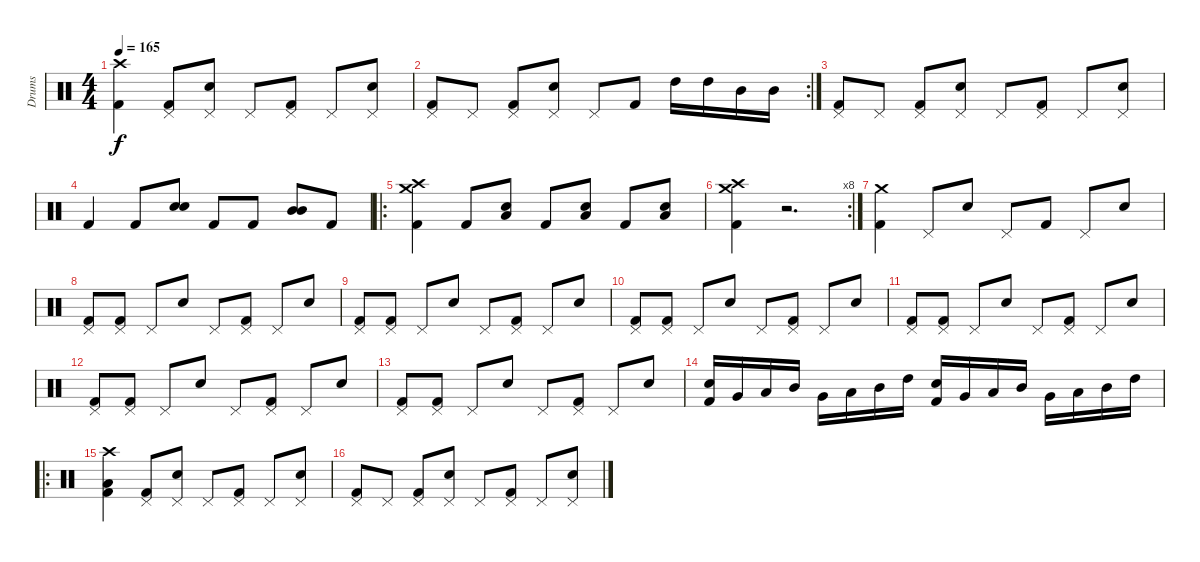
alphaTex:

\track ("Drums" "Drums") {instrument percussion}
\staff {score}
\articulation defaults
\ts (4 4)
\tempo 165
\clef neutral
\ks c
("Crash high (hit)" "Kick (hit) 2").4{dy f} ("Pedal Hi-Hat (hit)" "Kick (hit) 2").8 ("Pedal Hi-Hat (hit)" "Snare (hit) 2").8 "Pedal Hi-Hat (hit)".8 ("Pedal Hi-Hat (hit)" "Kick (hit) 2").8 "Pedal Hi-Hat (hit)".8 ("Pedal Hi-Hat (hit)" "Snare (hit) 2").8 |
\rc 2
("Pedal Hi-Hat (hit)" "Kick (hit) 2").8 "Pedal Hi-Hat (hit)".8 ("Pedal Hi-Hat (hit)" "Kick (hit) 2").8 ("Pedal Hi-Hat (hit)" "Snare (hit) 2").8 "Pedal Hi-Hat (hit)".8 "Kick (hit) 2".8 "High Tom (hit)".16 "High Tom (hit)".16 "Mid Tom (hit)".16 "Mid Tom (hit)".16 |
("Pedal Hi-Hat (hit)" "Kick (hit) 2").8 "Pedal Hi-Hat (hit)".8 ("Pedal Hi-Hat (hit)" "Kick (hit) 2").8 ("Pedal Hi-Hat (hit)" "Snare (hit) 2").8 "Pedal Hi-Hat (hit)".8 ("Pedal Hi-Hat (hit)" "Kick (hit) 2").8 "Pedal Hi-Hat (hit)".8 ("Pedal Hi-Hat (hit)" "Snare (hit) 2").8 |
"Kick (hit) 2".4 "Kick (hit) 2".8 ("Snare (hit) 2" "Snare (hit) 2").8 "Kick (hit) 2".8 "Kick (hit) 2".8 ("Mid Tom (hit)" "Mid Tom (hit)").8 "Kick (hit) 2".8 |
\ro
("Crash medium (hit)" "Crash high (hit)" "Kick (hit) 2").4 "Kick (hit) 2".8 ("Low Floor Tom (hit)" "Snare (hit) 2").8 "Kick (hit) 2".8 ("Low Floor Tom (hit)" "Snare (hit) 2").8 "Kick (hit) 2".8 ("Low Floor Tom (hit)" "Snare (hit) 2").8 |
\rc 8
("Crash medium (hit)" "Crash high (hit)" "Kick (hit) 2").4 r.2{d} |
("Crash medium (hit)" "Kick (hit) 2").4 "Pedal Hi-Hat (hit)".8 "Snare (hit) 2".8 "Pedal Hi-Hat (hit)".8 "Kick (hit) 2".8 "Pedal Hi-Hat (hit)".8 "Snare (hit) 2".8 |
("Pedal Hi-Hat (hit)" "Kick (hit) 2").8 ("Pedal Hi-Hat (hit)" "Kick (hit) 2").8 "Pedal Hi-Hat (hit)".8 "Snare (hit) 2".8 "Pedal Hi-Hat (hit)".8 ("Pedal Hi-Hat (hit)" "Kick (hit) 2").8 "Pedal Hi-Hat (hit)".8 "Snare (hit) 2".8 |
("Pedal Hi-Hat (hit)" "Kick (hit) 2").8 ("Pedal Hi-Hat (hit)" "Kick (hit) 2").8 "Pedal Hi-Hat (hit)".8 "Snare (hit) 2".8 "Pedal Hi-Hat (hit)".8 ("Pedal Hi-Hat (hit)" "Kick (hit) 2").8 "Pedal Hi-Hat (hit)".8 "Snare (hit) 2".8 |
("Pedal Hi-Hat (hit)" "Kick (hit) 2").8 ("Pedal Hi-Hat (hit)" "Kick (hit) 2").8 "Pedal Hi-Hat (hit)".8 "Snare (hit) 2".8 "Pedal Hi-Hat (hit)".8 ("Pedal Hi-Hat (hit)" "Kick (hit) 2").8 "Pedal Hi-Hat (hit)".8 "Snare (hit) 2".8 |
("Pedal Hi-Hat (hit)" "Kick (hit) 2").8 ("Pedal Hi-Hat (hit)" "Kick (hit) 2").8 "Pedal Hi-Hat (hit)".8 "Snare (hit) 2".8 "Pedal Hi-Hat (hit)".8 ("Pedal Hi-Hat (hit)" "Kick (hit) 2").8 "Pedal Hi-Hat (hit)".8 "Snare (hit) 2".8 |
("Pedal Hi-Hat (hit)" "Kick (hit) 2").8 ("Pedal Hi-Hat (hit)" "Kick (hit) 2").8 "Pedal Hi-Hat (hit)".8 "Snare (hit) 2".8 "Pedal Hi-Hat (hit)".8 ("Pedal Hi-Hat (hit)" "Kick (hit) 2").8 "Pedal Hi-Hat (hit)".8 "Snare (hit) 2".8 |
("Pedal Hi-Hat (hit)" "Kick (hit) 2").8 ("Pedal Hi-Hat (hit)" "Kick (hit) 2").8 "Pedal Hi-Hat (hit)".8 "Snare (hit) 2".8 "Pedal Hi-Hat (hit)".8 ("Pedal Hi-Hat (hit)" "Kick (hit) 2").8 "Pedal Hi-Hat (hit)".8 "Snare (hit) 2".8 |
("Snare (hit) 2" "Kick (hit) 2").16 "Very Low Tom (hit)".16 "Low Tom (hit)".16 "Mid Tom (hit)".16 "Very Low Tom (hit)".16 "Low Tom (hit)".16 "Mid Tom (hit)".16 "High Tom (hit)".16 ("Snare (hit) 2" "Kick (hit) 2").16 "Very Low Tom (hit)".16 "Low Tom (hit)".16 "Mid Tom (hit)".16 "Very Low Tom (hit)".16 "Low Tom (hit)".16 "Mid Tom (hit)".16 "High Tom (hit)".16 |
\ro
("Crash high (hit)" "Low Tom (hit)" "Kick (hit) 2").4 ("Pedal Hi-Hat (hit)" "Kick (hit) 2").8 ("Pedal Hi-Hat (hit)" "Snare (hit) 2").8 "Pedal Hi-Hat (hit)".8 ("Pedal Hi-Hat (hit)" "Kick (hit) 2").8 "Pedal Hi-Hat (hit)".8 ("Pedal Hi-Hat (hit)" "Snare (hit) 2").8 |
("Pedal Hi-Hat (hit)" "Kick (hit) 2").8 "Pedal Hi-Hat (hit)".8 ("Pedal Hi-Hat (hit)" "Kick (hit) 2").8 ("Pedal Hi-Hat (hit)" "Snare (hit) 2").8 "Pedal Hi-Hat (hit)".8 ("Pedal Hi-Hat (hit)" "Kick (hit) 2").8 "Pedal Hi-Hat (hit)".8 ("Pedal Hi-Hat (hit)" "Snare (hit) 2").8
